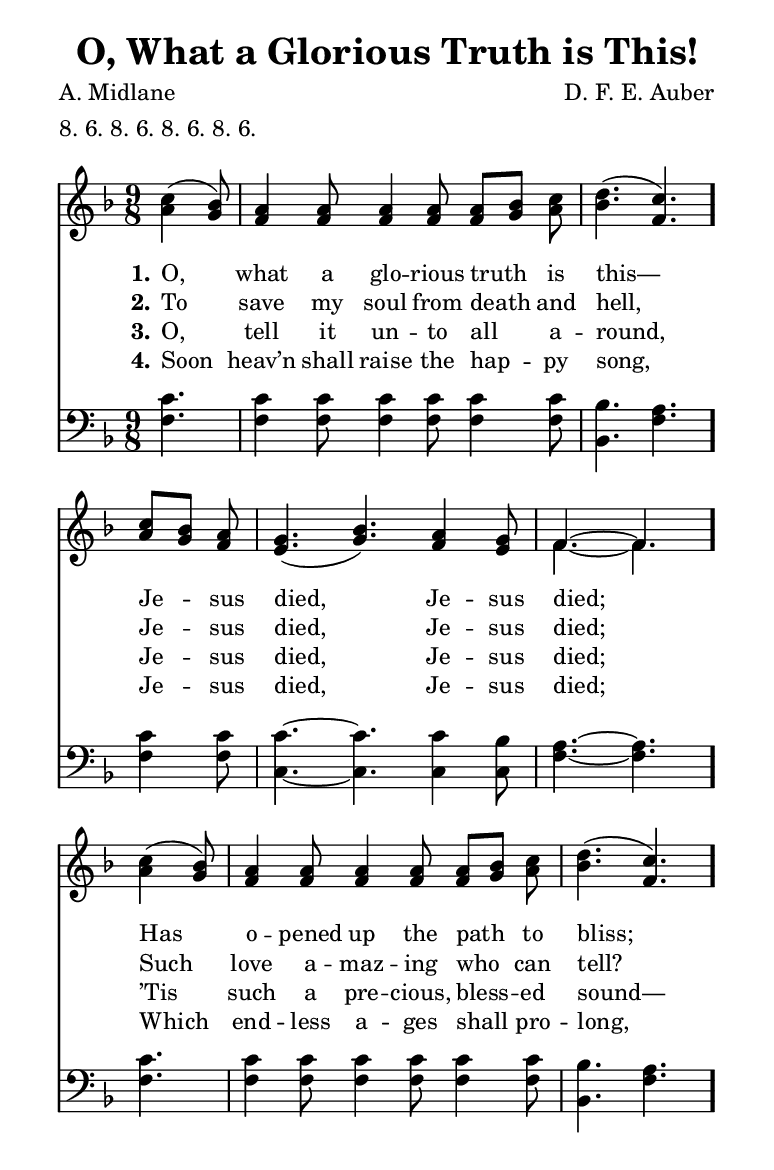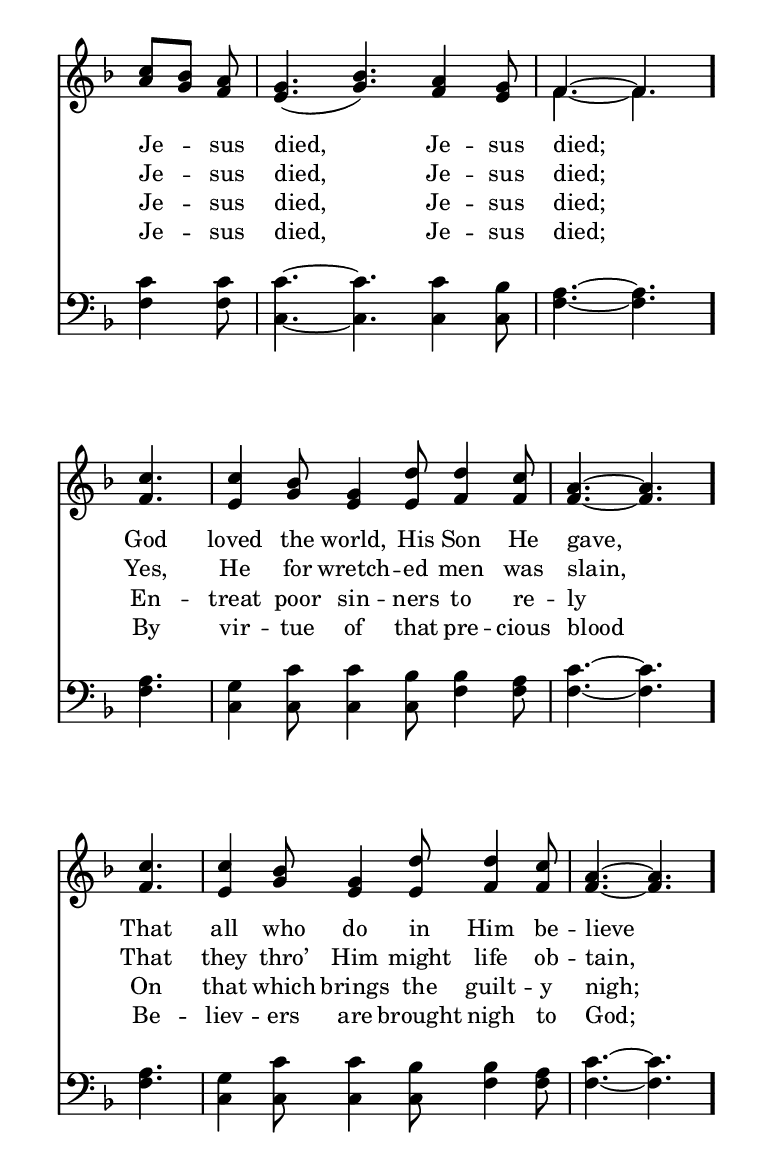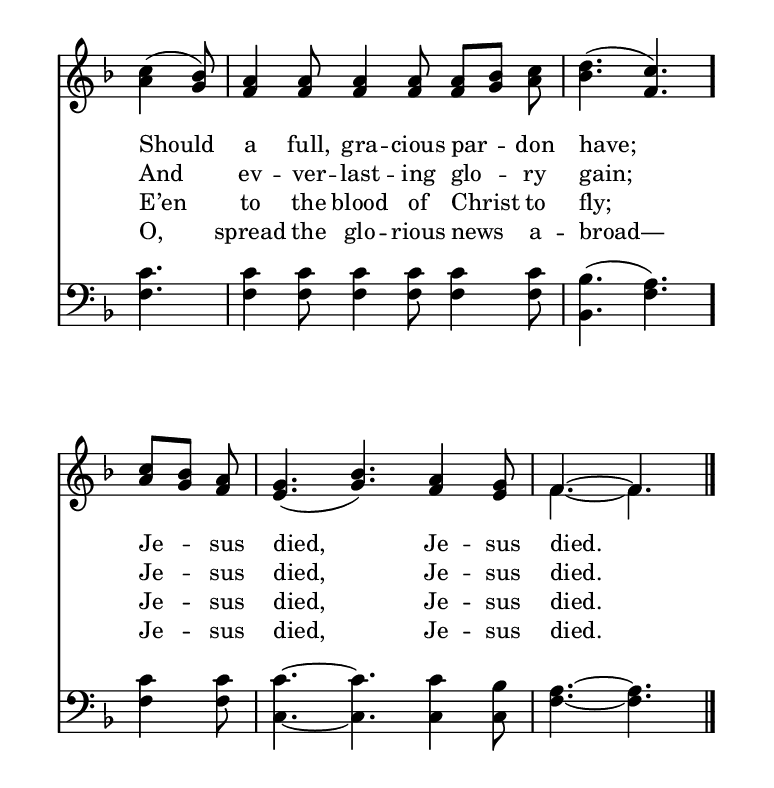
\include "common/global.ily"
\paper {
  \include "common/paper.ily"
}

\header{
  hymnnumber = "27"
  title = "O, What a Glorious Truth is This!"
  tunename = "Mercy’s Free"
  meter = "8. 6. 8. 6. 8. 6. 8. 6."
  poet = "A. Midlane"
  composer = "D. F. E. Auber"
  %copyright = ""
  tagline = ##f
}

global = {
  \include "common/overrides.ily"
  \autoBeamOff
  \override Staff.TimeSignature.style = #'numbered \time 9/8
  \once \override Score.MetronomeMark.transparent = ##t
  \tempo 4 = 80
  \key f \major
  \partial 4.
}

% TODO pull this out into a common file (at least EOG003 and EOG005 use the same tune)
patternOne   = { c4( c8) | c4 c8 c4 c8 c8[ c8] c8 | c4.( c4.) c8[ c8] c8 | c4.( c4.) c4 c8 | c4. ~ c4. }
patternTwo   = { c4. | c4 c8 c4 c8 c4 c8 | c4. ~ c4. c4. | c4 c8 c4 c8 c4 c8 | c4. ~ c4. }
% TODO This is how it's expressed in the original, but the slur messes up timing
%patternTwo   = { c4. | c4( c8) c4 c8 c4 c8 | c4. ~ c4. c4. | c4 c8 c4 c8 c4 c8 | c4. ~ c4. }
patternThree = { c4. | c4 c8 c4 c8 c4 c8 | c4. c4. c4 c8 | c4. ~ c4. c4 c8 | c4. ~ c4. }
patternFour  = { c4( c8) | c4 c8 c4 c8 c8[ c8] c8 | c4.( c4.) c8[ c8] c8 | c4.( c4.) c4 c8 | c4. ~ c4. }
patternFive  = { c4. | c4 c8 c4 c8 c4 c8 | c4.( c4.) c4 c8 | c4. ~ c4. c4 c8 | c4. ~ c4. }

notesSoprano = {
\global
\relative c' {

    \changePitch \patternOne  { c' bes | a a a a a bes c | d c c bes a | g bes a g | f f }
    \changePitch \patternOne  { c' bes | a a a a a bes c | d c c bes a | g bes a g | f f }
    \changePitch \patternTwo  { c' | c bes g d' d c | a a c | c bes g d' d c | a a }
    \changePitch \patternFour { c bes | a a a a a bes c | d c c bes a | g bes a g | f f }

	\bar "|."

}
}

notesAlto = {
\global
\relative e' {

    \changePitch \patternOne  { a g | f f f f f g a | bes f a g f | e g f e | f f }
    \changePitch \patternOne  { a g | f f f f f g a | bes f a g f | e g f e | f f }
    \changePitch \patternTwo  { f | e g e e f f | f f f | e g e e f f | f f }
    \changePitch \patternFour { a g | f f f f f g a | bes f a g f | e g f e | f f }

}
}

notesTenor = {
\global
\relative a {

    \changePitch \patternThree { c | c c c c c c | bes a c c | c c c bes | a a }
    \changePitch \patternThree { c | c c c c c c | bes a c c | c c c bes | a a }
    \changePitch \patternTwo   { a | g c c bes bes a | c c a | g c c bes bes a | c c }
    \changePitch \patternFive  { c | c c c c c c | bes a c c | c c c bes | a a }

}
}

notesBass = {
\global
\relative a {

    \changePitch \patternThree { f | f f f f f f | bes, f' f f | c c c c | f f }
    \changePitch \patternThree { f | f f f f f f | bes, f' f f | c c c c | f f }
    \changePitch \patternTwo   { f | c c c c f f | f f | f c c c c f f | f f }
    \changePitch \patternFive  { f | f f f f f f | bes, f' f f | c c c c | f f }

}
}

wordsA = \lyricmode {
\set stanza = "1."

O, what a glo -- rious truth is this— \bar "."
Je -- sus died, Je -- sus died; \bar "." \break
Has o -- pened up the path to bliss; \bar "."
Je -- sus died, Je -- sus died; \bar "." \break
God loved the world, His Son He gave, \bar "."
That all who do in Him be -- lieve \bar "." \break
Should a full, gra -- cious par -- don have; \bar "."
Je -- sus died, Je -- sus died. \bar "." \break

}

wordsB = \lyricmode {
\set stanza = "2."

To save my soul from death and hell,
Je -- sus died, Je -- sus died;
Such love a -- maz -- ing who can tell?
Je -- sus died, Je -- sus died;
Yes, He for wretch -- ed men was slain,
That they thro’ Him might life ob -- tain,
And ev -- ver -- last -- ing glo -- ry gain;
Je -- sus died, Je -- sus died.

}

wordsC = \lyricmode {
\set stanza = "3."

O, tell it un -- to all a -- round,
Je -- sus died, Je -- sus died;
’Tis such a pre -- cious, bless -- ed sound—
Je -- sus died, Je -- sus died;
En -- treat poor sin -- ners to re -- ly
On that which brings the guilt -- y nigh;
E’en to the blood of Christ to fly;
Je -- sus died, Je -- sus died.

}

wordsD = \lyricmode {
\set stanza = "4."

Soon heav’n shall raise the hap -- py song,
Je -- sus died, Je -- sus died;
Which end -- less a -- ges shall pro -- long,
Je -- sus died, Je -- sus died;
By vir -- tue of that pre -- cious blood
Be -- liev -- ers are brought nigh to God;
O, spread the glo -- rious news a -- broad—
Je -- sus died, Je -- sus died.

}


\score {
  \context ChoirStaff <<
    \context Staff = upper <<
      \set ChoirStaff.systemStartDelimiter = #'SystemStartBar
      \set ChoirStaff.printPartCombineTexts = ##f
      \partcombine #'(2 . 9) \notesSoprano \notesAlto
      \context NullVoice = sopranos { \voiceOne << \notesSoprano >> }
      \context NullVoice = altos { \voiceTwo << \notesAlto >> }
      \context Lyrics = one   \lyricsto sopranos \wordsA
      \context Lyrics = two   \lyricsto sopranos \wordsB
      \context Lyrics = three \lyricsto sopranos \wordsC
      \context Lyrics = four  \lyricsto sopranos \wordsD
    >>
    \context Staff = men <<
      \clef bass
      \set ChoirStaff.printPartCombineTexts = ##f
      \partcombine #'(2 . 9) \notesTenor \notesBass
      \context NullVoice = tenors { \voiceOne << \notesTenor >> }
      \context NullVoice = basses { \voiceTwo << \notesBass >> }
    >>
  >>
  \layout {
    \include "common/layout.ily"
  }
  \midi{
    \include "common/midi.ily"
  }
}

\version "2.19.49"  % necessary for upgrading to future LilyPond versions.

